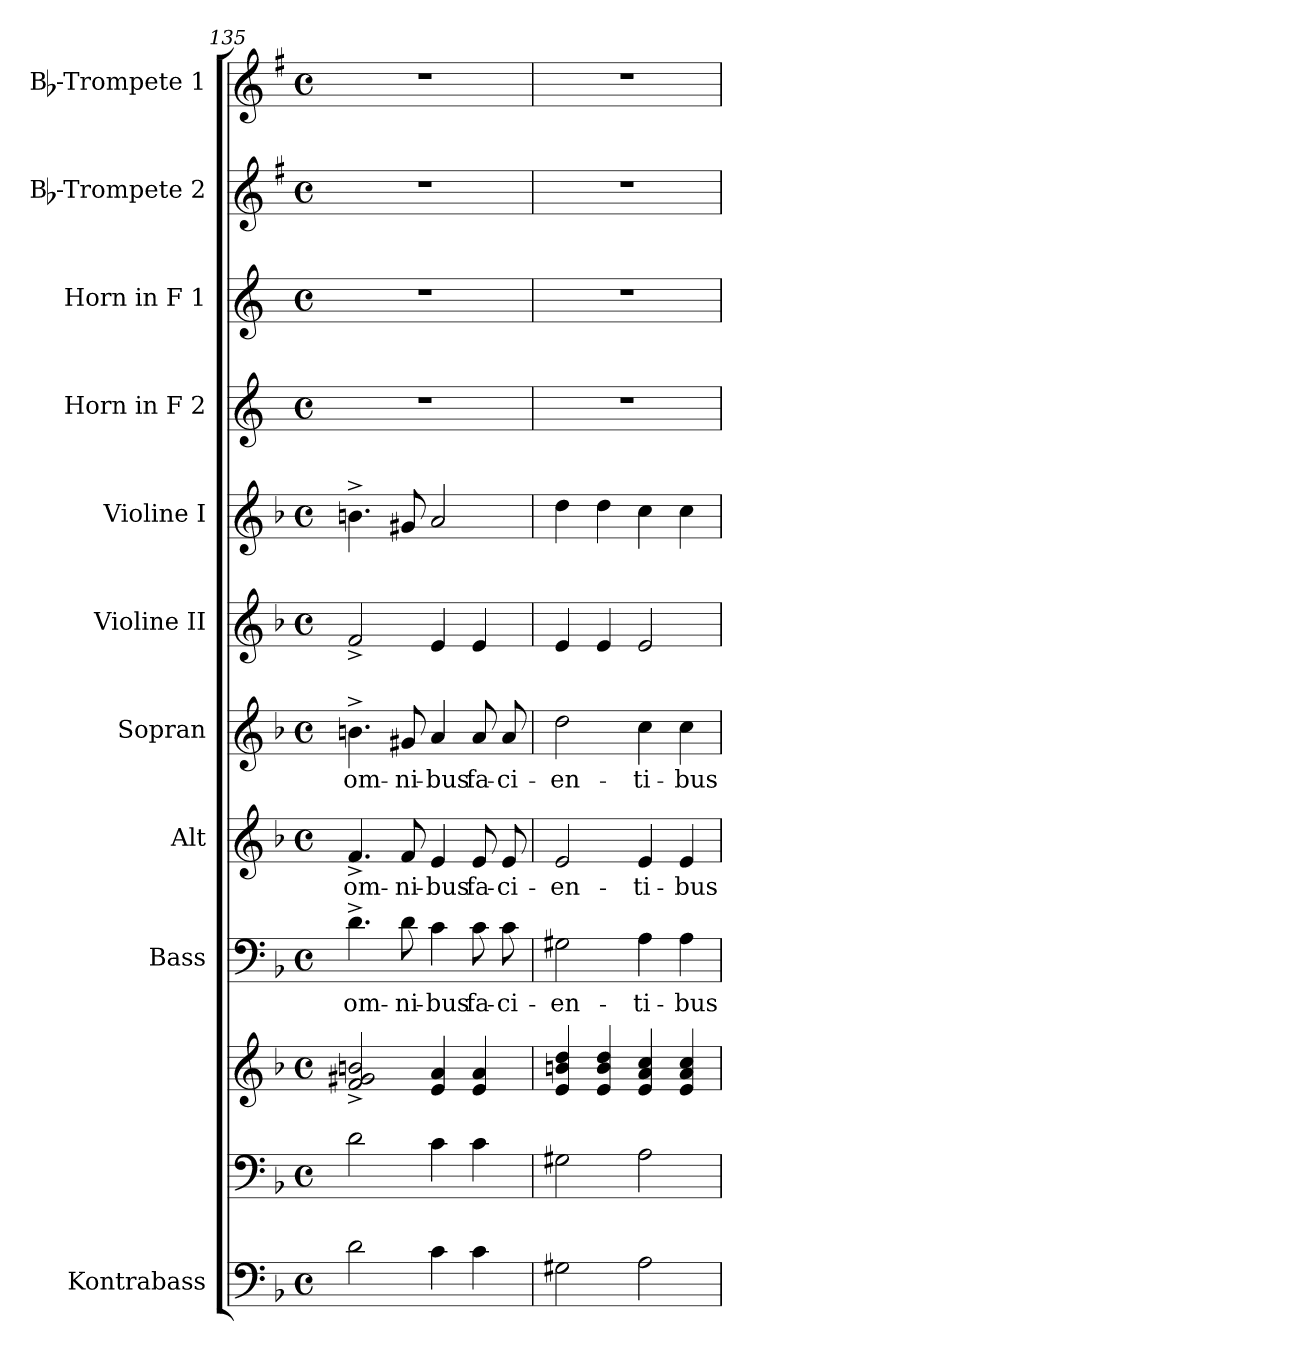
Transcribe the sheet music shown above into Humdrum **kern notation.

**kern	**kern	**kern	**kern	**text	**kern	**text	**kern	**text	**kern	**kern	**kern	**kern	**kern	**kern
*part11	*part10	*part10	*part9	*part9	*part8	*part8	*part7	*part7	*part6	*part5	*part4	*part3	*part2	*part1
*staff12	*staff11	*staff10	*staff9	*staff9	*staff8	*staff8	*staff7	*staff7	*staff6	*staff5	*staff4	*staff3	*staff2	*staff1
*I"Kontrabass	*	*	*I"Bass	*	*I"Alt	*	*I"Sopran	*	*I"Violine II	*I"Violine I	*I"Horn in F 2	*I"Horn in F 1	*I"Bb-Trompete 2	*I"Bb-Trompete 1
*I'Kb.	*	*	*I'B.	*	*I'A.	*	*I'S.	*	*I'Vl. II	*I'Vl. I	*	*	*I'Bb Trp. 2	*I'Bb Trp. 1
!!LO:PB:g=z
*clefF4	*clefF4	*clefG2	*clefF4	*	*clefG2	*	*clefG2	*	*clefG2	*clefG2	*clefG2	*clefG2	*clefG2	*clefG2
*ITrd7c12	*	*	*	*	*	*	*	*	*	*	*ITrd4c7	*ITrd4c7	*ITrd1c2	*ITrd1c2
*k[b-]	*k[b-]	*k[b-]	*k[b-]	*	*k[b-]	*	*k[b-]	*	*k[b-]	*k[b-]	*k[b-]	*k[b-]	*k[b-]	*k[b-]
*F:	*F:	*F:	*F:	*	*F:	*	*F:	*	*F:	*F:	*F:	*F:	*F:	*F:
*M4/4	*M4/4	*M4/4	*M4/4	*	*M4/4	*	*M4/4	*	*M4/4	*M4/4	*M4/4	*M4/4	*M4/4	*M4/4
*met(c)	*met(c)	*met(c)	*met(c)	*	*met(c)	*	*met(c)	*	*met(c)	*met(c)	*met(c)	*met(c)	*met(c)	*met(c)
=135	=135	=135	=135	=135	=135	=135	=135	=135	=135	=135	=135	=135	=135	=135
!	!	!	!	!LO:LY:b	!	!LO:LY:b	!	!LO:LY:b	!	!	!	!	!	!
2D\	2d\	2f/^< 2g#X/^< 2bn/^<	4.d^>\	om-	4.f^</	om-	4.bn^>\	om-	2f^</	4.bn^>\	1r	1r	1r	1r
!	!	!	!	!LO:LY:b	!	!LO:LY:b	!	!LO:LY:b	!	!	!	!	!	!
.	.	.	8d\	-ni-	8f/	-ni-	8g#X/	-ni-	.	8g#X/	.	.	.	.
!	!	!	!	!LO:LY:b	!	!LO:LY:b	!	!LO:LY:b	!	!	!	!	!	!
4C\	4c\	4e/ 4a/	4c\	-bus	4e/	-bus	4a/	-bus	4e/	2a/	.	.	.	.
!	!	!	!	!LO:LY:b	!	!LO:LY:b	!	!LO:LY:b	!	!	!	!	!	!
4C\	4c\	4e/ 4a/	8c\	fa-	8e/	fa-	8a/	fa-	4e/	.	.	.	.	.
!	!	!	!	!LO:LY:b	!	!LO:LY:b	!	!LO:LY:b	!	!	!	!	!	!
.	.	.	8c\	-ci-	8e/	-ci-	8a/	-ci-	.	.	.	.	.	.
=136	=136	=136	=136	=136	=136	=136	=136	=136	=136	=136	=136	=136	=136	=136
!	!	!	!	!LO:LY:b	!	!LO:LY:b	!	!LO:LY:b	!	!	!	!	!	!
2GG#X\	2G#X\	4e/ 4bn/ 4dd/	2G#X\	-en-	2e/	-en-	2dd\	-en-	4e/	4dd\	1r	1r	1r	1r
.	.	4e/ 4b/ 4dd/	.	.	.	.	.	.	4e/	4dd\	.	.	.	.
!	!	!	!	!LO:LY:b	!	!LO:LY:b	!	!LO:LY:b	!	!	!	!	!	!
2AA\	2A\	4e/ 4a/ 4cc/	4A\	-ti-	4e/	-ti-	4cc\	-ti-	2e/	4cc\	.	.	.	.
!	!	!	!	!LO:LY:b	!	!LO:LY:b	!	!LO:LY:b	!	!	!	!	!	!
.	.	4e/ 4a/ 4cc/	4A\	-bus	4e/	-bus	4cc\	-bus	.	4cc\	.	.	.	.
=	=	=	=	=	=	=	=	=	=	=	=	=	=	=
*-	*-	*-	*-	*-	*-	*-	*-	*-	*-	*-	*-	*-	*-	*-
